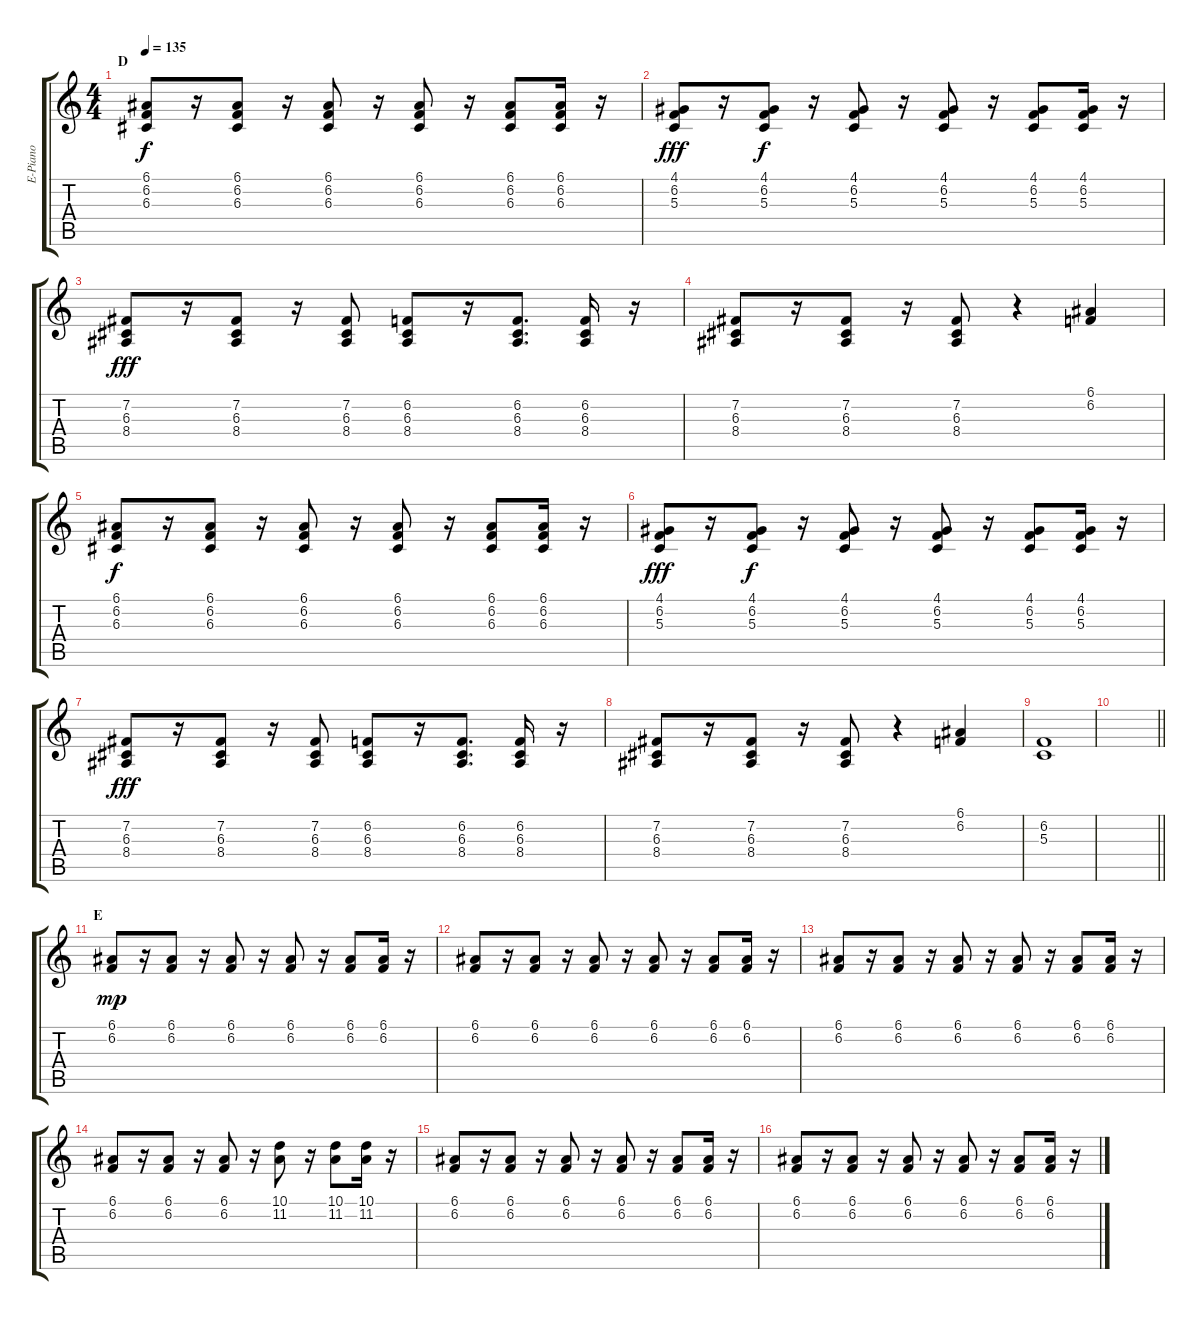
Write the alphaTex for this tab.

\track ("E-Piano" "E-Piano") {instrument electricgrandpiano}
\staff {score tabs}
\tuning (E4 B3 G3 D3 A2 E2) {hide}
\ts (4 4)
\section ("" "D")
\tempo 135
\clef g2
\ks c
(6.1 6.2 6.3).8{dy f} r.16 (6.1 6.2 6.3).8 r.16 (6.1 6.2 6.3).8 r.16 (6.1 6.2 6.3).8 r.16 (6.1 6.2 6.3).8 (6.1 6.2 6.3).16 r.16 |
(4.1 6.2 5.3).8{dy fff} r.16 (4.1 6.2 5.3).8{dy f} r.16 (4.1 6.2 5.3).8 r.16 (4.1 6.2 5.3).8 r.16 (4.1 6.2 5.3).8 (4.1 6.2 5.3).16 r.16 |
(7.2 6.3 8.4).8{dy fff} r.16 (7.2 6.3 8.4).8 r.16 (7.2 6.3 8.4).8 (6.2 6.3 8.4).8 r.16 (6.2 6.3 8.4).8{d} (6.2 6.3 8.4).16 r.16 |
(7.2 6.3 8.4).8 r.16 (7.2 6.3 8.4).8 r.16 (7.2 6.3 8.4).8 r.4 (6.1 6.2).4 |
(6.1 6.2 6.3).8{dy f} r.16 (6.1 6.2 6.3).8 r.16 (6.1 6.2 6.3).8 r.16 (6.1 6.2 6.3).8 r.16 (6.1 6.2 6.3).8 (6.1 6.2 6.3).16 r.16 |
(4.1 6.2 5.3).8{dy fff} r.16 (4.1 6.2 5.3).8{dy f} r.16 (4.1 6.2 5.3).8 r.16 (4.1 6.2 5.3).8 r.16 (4.1 6.2 5.3).8 (4.1 6.2 5.3).16 r.16 |
(7.2 6.3 8.4).8{dy fff} r.16 (7.2 6.3 8.4).8 r.16 (7.2 6.3 8.4).8 (6.2 6.3 8.4).8 r.16 (6.2 6.3 8.4).8{d} (6.2 6.3 8.4).16 r.16 |
(7.2 6.3 8.4).8 r.16 (7.2 6.3 8.4).8 r.16 (7.2 6.3 8.4).8 r.4 (6.1 6.2).4 |
(6.2 5.3).1 |
\barLineRight lightlight
|
\section ("" "E")
(6.1 6.2).8{dy mp} r.16 (6.1 6.2).8 r.16 (6.1 6.2).8 r.16 (6.1 6.2).8 r.16 (6.1 6.2).8 (6.1 6.2).16 r.16 |
(6.1 6.2).8 r.16 (6.1 6.2).8 r.16 (6.1 6.2).8 r.16 (6.1 6.2).8 r.16 (6.1 6.2).8 (6.1 6.2).16 r.16 |
(6.1 6.2).8 r.16 (6.1 6.2).8 r.16 (6.1 6.2).8 r.16 (6.1 6.2).8 r.16 (6.1 6.2).8 (6.1 6.2).16 r.16 |
(6.1 6.2).8 r.16 (6.1 6.2).8 r.16 (6.1 6.2).8 r.16 (10.1 11.2).8 r.16 (10.1 11.2).8 (10.1 11.2).16 r.16 |
(6.1 6.2).8 r.16 (6.1 6.2).8 r.16 (6.1 6.2).8 r.16 (6.1 6.2).8 r.16 (6.1 6.2).8 (6.1 6.2).16 r.16 |
(6.1 6.2).8 r.16 (6.1 6.2).8 r.16 (6.1 6.2).8 r.16 (6.1 6.2).8 r.16 (6.1 6.2).8 (6.1 6.2).16 r.16
